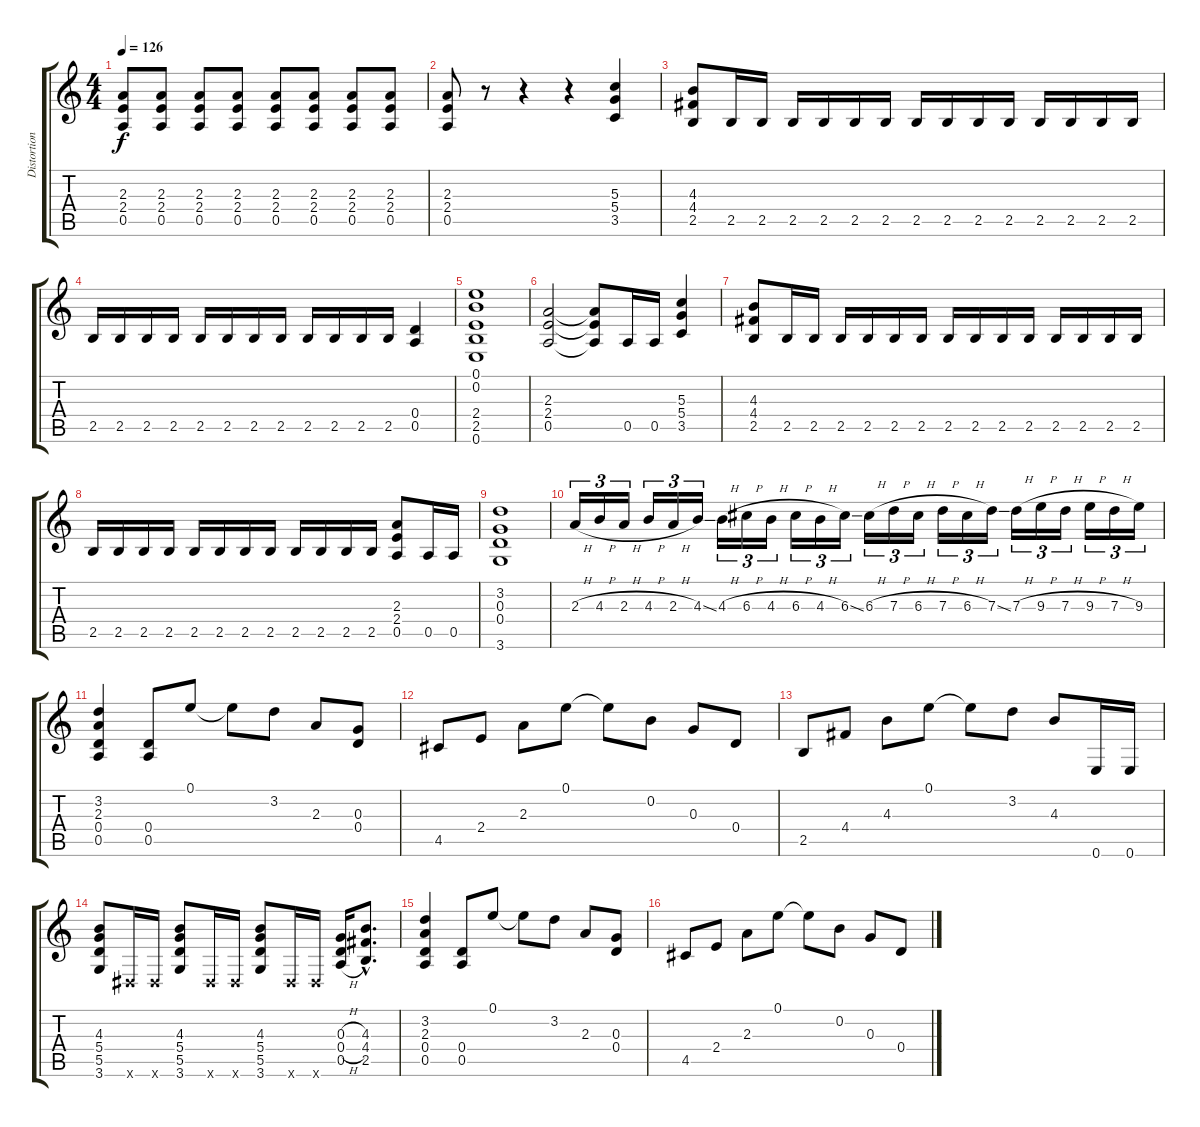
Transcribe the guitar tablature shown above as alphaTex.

\track ("Distortion Guitar 2" "Distortion") {instrument distortionguitar}
\staff {score tabs}
\tuning (E4 B3 G3 D3 A2 E2) {hide}
\ts (4 4)
\tempo 126
\clef g2
\ks c
(2.3 2.4 0.5).8{dy f} (2.3 2.4 0.5).8 (2.3 2.4 0.5).8 (2.3 2.4 0.5).8 (2.3 2.4 0.5).8 (2.3 2.4 0.5).8 (2.3 2.4 0.5).8 (2.3 2.4 0.5).8 |
(2.3 2.4 0.5).8 r.8 r.4 r.4 (5.3 5.4 3.5).4 |
(4.3 4.4 2.5).8 2.5.16 2.5.16 2.5.16 2.5.16 2.5.16 2.5.16 2.5.16 2.5.16 2.5.16 2.5.16 2.5.16 2.5.16 2.5.16 2.5.16 |
2.5.16 2.5.16 2.5.16 2.5.16 2.5.16 2.5.16 2.5.16 2.5.16 2.5.16 2.5.16 2.5.16 2.5.16 (0.4 0.5).4 |
(0.1 0.2 2.4 2.5 0.6).1 |
(2.3 2.4 0.5).2 (2.3{t} 2.4{t} 0.5{t}).8 0.5.16 0.5.16 (5.3 5.4 3.5).4 |
(4.3 4.4 2.5).8 2.5.16 2.5.16 2.5.16 2.5.16 2.5.16 2.5.16 2.5.16 2.5.16 2.5.16 2.5.16 2.5.16 2.5.16 2.5.16 2.5.16 |
2.5.16 2.5.16 2.5.16 2.5.16 2.5.16 2.5.16 2.5.16 2.5.16 2.5.16 2.5.16 2.5.16 2.5.16 (2.3 2.4 0.5).8 0.5.16 0.5.16 |
(3.2 0.3 0.4 3.6).1 |
2.3{h}.16{tu (3 2)} 4.3{h}.16{tu (3 2)} 2.3{h}.16{tu (3 2)} 4.3{h}.16{tu (3 2)} 2.3{h}.16{tu (3 2)} 4.3{ss}.16{tu (3 2)} 4.3{h}.16{tu (3 2)} 6.3{h}.16{tu (3 2)} 4.3{h}.16{tu (3 2)} 6.3{h}.16{tu (3 2)} 4.3{h}.16{tu (3 2)} 6.3{ss}.16{tu (3 2)} 6.3{h}.16{tu (3 2)} 7.3{h}.16{tu (3 2)} 6.3{h}.16{tu (3 2)} 7.3{h}.16{tu (3 2)} 6.3{h}.16{tu (3 2)} 7.3{ss}.16{tu (3 2)} 7.3{h}.16{tu (3 2)} 9.3{h}.16{tu (3 2)} 7.3{h}.16{tu (3 2)} 9.3{h}.16{tu (3 2)} 7.3{h}.16{tu (3 2)} 9.3.16{tu (3 2)} |
(3.2 2.3 0.4 0.5).4 (0.4 0.5).8 0.1.8 0.1{t}.8 3.2.8 2.3.8 (0.3 0.4).8 |
4.5.8 2.4.8 2.3.8 0.1.8 0.1{t}.8 0.2.8 0.3.8 0.4.8 |
2.5.8 4.4.8 4.3.8 0.1.8 0.1{t}.8 3.2.8 4.3.8 0.6.16 0.6.16 |
(4.3 5.4 5.5 3.6).8 -1.6{x}.16 -1.6{x}.16 (4.3 5.4 5.5 3.6).8 -1.6{x}.16 -1.6{x}.16 (4.3 5.4 5.5 3.6).8 -1.6{x}.16 -1.6{x}.16 (0.3{h} 0.4{h} 0.5{h}).16 (4.3{hac} 4.4{hac} 2.5{hac}).8{d} |
(3.2 2.3 0.4 0.5).4 (0.4 0.5).8 0.1.8 0.1{t}.8 3.2.8 2.3.8 (0.3 0.4).8 |
4.5.8 2.4.8 2.3.8 0.1.8 0.1{t}.8 0.2.8 0.3.8 0.4.8
